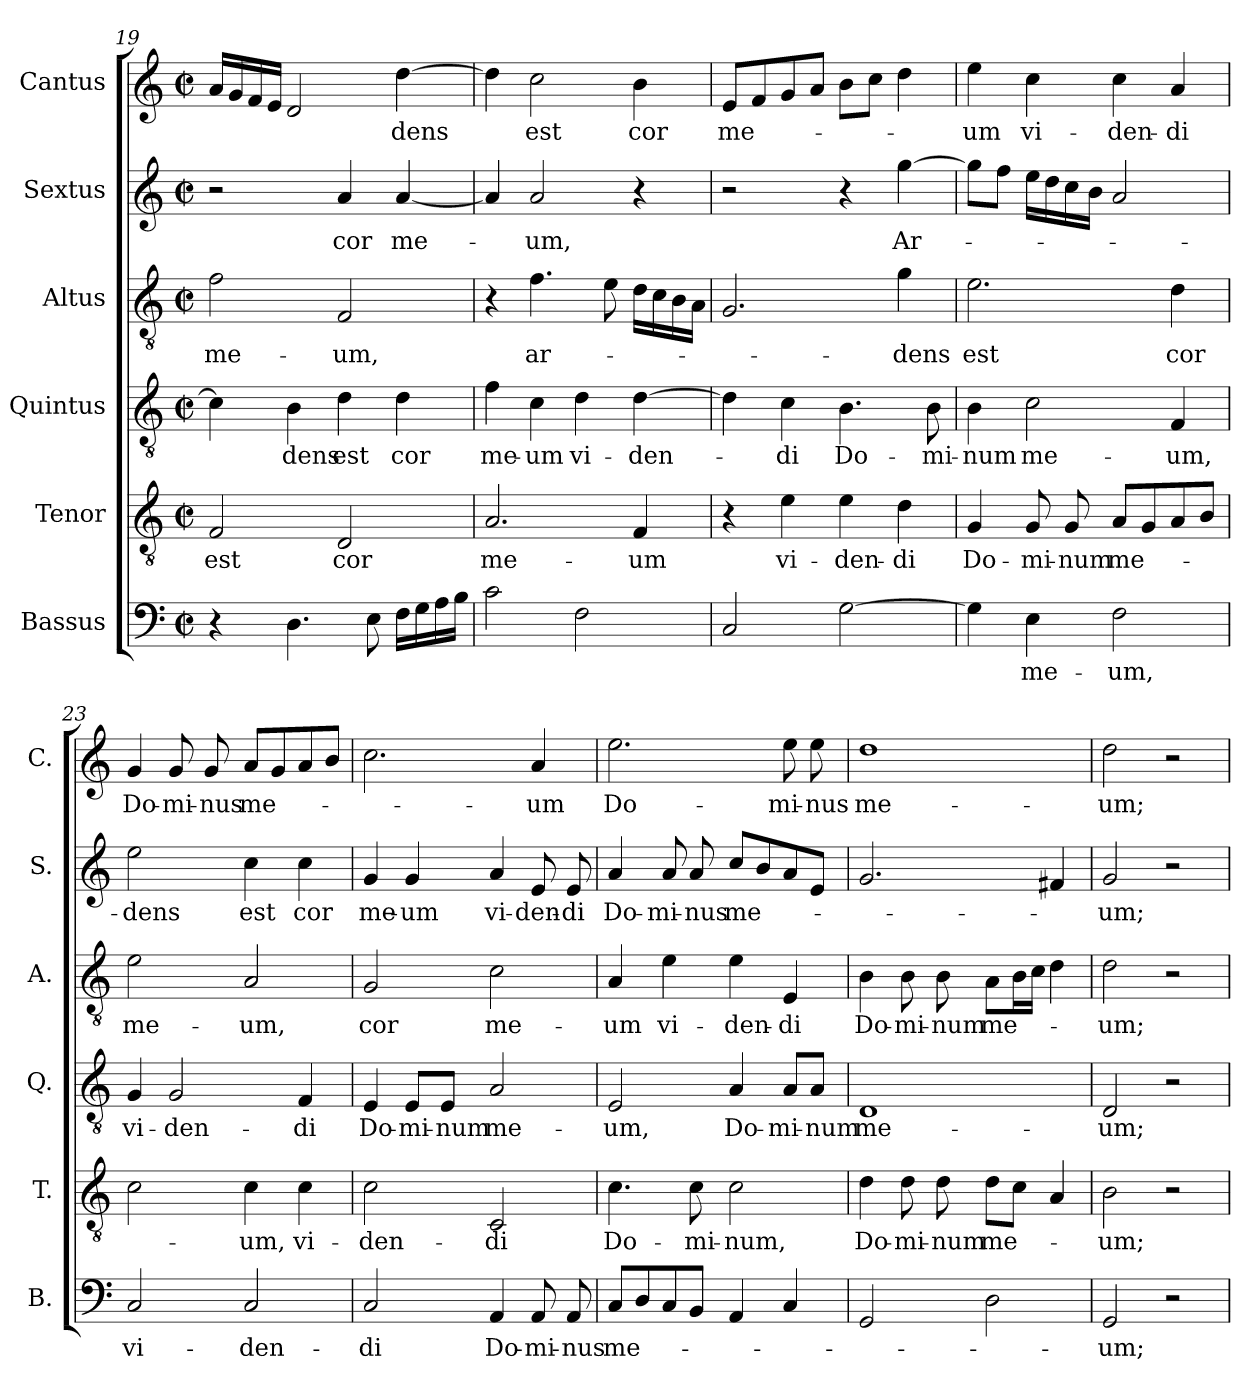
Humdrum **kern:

**kern	**text	**kern	**text	**kern	**text	**kern	**text	**kern	**text	**kern	**text
*part6	*part6	*part5	*part5	*part4	*part4	*part3	*part3	*part2	*part2	*part1	*part1
*staff6	*staff6	*staff5	*staff5	*staff4	*staff4	*staff3	*staff3	*staff2	*staff2	*staff1	*staff1
*I"Bassus	*	*I"Tenor	*	*I"Quintus	*	*I"Altus	*	*I"Sextus	*	*I"Cantus	*
*I'B.	*	*I'T.	*	*I'Q.	*	*I'A.	*	*I'S.	*	*I'C.	*
*clefF4	*	*clefGv2	*	*clefGv2	*	*clefGv2	*	*clefG2	*	*clefG2	*
*M2/2	*	*M2/2	*	*M2/2	*	*M2/2	*	*M2/2	*	*M2/2	*
*met(c|)	*	*met(c|)	*	*met(c|)	*	*met(c|)	*	*met(c|)	*	*met(c|)	*
=19	=19	=19	=19	=19	=19	=19	=19	=19	=19	=19	=19
!	!	!	!LO:LY:b:cj	!	!	!	!LO:LY:b:cj	!	!	!	!
4r	.	2F/	est	4c\]	.	2f\	me-	2r	.	16a/L	.
.	.	.	.	.	.	.	.	.	.	16g/	.
.	.	.	.	.	.	.	.	.	.	16f/	.
.	.	.	.	.	.	.	.	.	.	16e/J	.
!	!	!	!	!	!LO:LY:b:cj	!	!	!	!	!	!
4.D\	.	.	.	4B\	-dens	.	.	.	.	2d/	.
!	!	!	!LO:LY:b:cj	!	!LO:LY:b:cj	!	!LO:LY:b:cj	!	!LO:LY:b:cj	!	!
.	.	2D/	cor	4d\	est	2F/	-um,	4a/	cor	.	.
8E\	.	.	.	.	.	.	.	.	.	.	.
!	!	!	!	!	!LO:LY:b:cj	!	!	!	!LO:LY:b:cj	!	!LO:LY:b:cj
16F\L	.	.	.	4d\	cor	.	.	[<4a/	me-	[>4dd\	-dens
16G\	.	.	.	.	.	.	.	.	.	.	.
16A\	.	.	.	.	.	.	.	.	.	.	.
16B\J	.	.	.	.	.	.	.	.	.	.	.
=20	=20	=20	=20	=20	=20	=20	=20	=20	=20	=20	=20
!	!	!	!LO:LY:b:cj	!	!LO:LY:b:cj	!	!	!	!	!	!
2c\	.	2.A/	me-	4f\	me-	4r	.	4a/]	.	4dd\]	.
!	!	!	!	!	!LO:LY:b:cj	!	!LO:LY:b:cj	!	!LO:LY:b:cj	!	!LO:LY:b:cj
.	.	.	.	4c\	-um	4.f\	ar-	2a/	-um,	2cc\	est
!	!	!	!	!	!LO:LY:b:cj	!	!	!	!	!	!
2F\	.	.	.	4d\	vi-	.	.	.	.	.	.
.	.	.	.	.	.	8e\	.	.	.	.	.
!	!	!	!LO:LY:b:cj	!	!LO:LY:b:cj	!	!	!	!	!	!LO:LY:b:cj
.	.	4F/	-um	[>4d\	-den-	16d\L	.	4r	.	4b\	cor
.	.	.	.	.	.	16c\	.	.	.	.	.
.	.	.	.	.	.	16B\	.	.	.	.	.
.	.	.	.	.	.	16A\J	.	.	.	.	.
=21	=21	=21	=21	=21	=21	=21	=21	=21	=21	=21	=21
!	!	!	!	!	!	!	!	!	!	!	!LO:LY:b:cj
2C/	.	4r	.	4d\]	.	2.G/	.	2r	.	8e/L	me-
.	.	.	.	.	.	.	.	.	.	8f/	.
!	!	!	!LO:LY:b:cj	!	!LO:LY:b:cj	!	!	!	!	!	!
.	.	4e\	vi-	4c\	-di	.	.	.	.	8g/	.
.	.	.	.	.	.	.	.	.	.	8a/J	.
!	!	!	!LO:LY:b:cj	!	!LO:LY:b:cj	!	!	!	!	!	!
[<2G\	.	4e\	-den-	4.B\	Do-	.	.	4r	.	8b\L	.
.	.	.	.	.	.	.	.	.	.	8cc\J	.
!	!	!	!LO:LY:b:cj	!	!	!	!LO:LY:b:cj	!	!LO:LY:b:cj	!	!
.	.	4d\	-di	.	.	4g\	-dens	[<4gg\	Ar-	4dd\	.
!	!	!	!	!	!LO:LY:b:cj	!	!	!	!	!	!
.	.	.	.	8B\	-mi-	.	.	.	.	.	.
!!LO:PB:g=z
=22	=22	=22	=22	=22	=22	=22	=22	=22	=22	=22	=22
!	!	!	!LO:LY:b:cj	!	!LO:LY:b:cj	!	!LO:LY:b:cj	!	!	!	!LO:LY:b:cj
4G\]	.	4G/	Do-	4B\	-num	2.e\	est	8gg\L]	.	4ee\	-um
.	.	.	.	.	.	.	.	8ff\J	.	.	.
!	!LO:LY:b:cj	!	!LO:LY:b	!	!LO:LY:b:cj	!	!	!	!	!	!LO:LY:b:cj
4E\	me-	8G/	-mi-	2c\	me-	.	.	16ee\L	.	4cc\	vi-
.	.	.	.	.	.	.	.	16dd\	.	.	.
!	!	!	!LO:LY:b:cj	!	!	!	!	!	!	!	!
.	.	8G/	-num	.	.	.	.	16cc\	.	.	.
.	.	.	.	.	.	.	.	16b\J	.	.	.
!	!LO:LY:b:cj	!	!LO:LY:b:cj	!	!	!	!	!	!	!	!LO:LY:b:cj
2F\	-um,	8A/L	me-	.	.	.	.	2a/	.	4cc\	-den-
.	.	8G/	.	.	.	.	.	.	.	.	.
!	!	!	!	!	!LO:LY:b:cj	!	!LO:LY:b:cj	!	!	!	!LO:LY:b:cj
.	.	8A/	.	4F/	-um,	4d\	cor	.	.	4a/	-di
.	.	8B/J	.	.	.	.	.	.	.	.	.
=23	=23	=23	=23	=23	=23	=23	=23	=23	=23	=23	=23
!	!LO:LY:b:cj	!	!	!	!LO:LY:b:cj	!	!LO:LY:b:cj	!	!LO:LY:b:cj	!	!LO:LY:b:cj
2C/	vi-	2c\	.	4G/	vi-	2e\	me-	2ee\	-dens	4g/	Do-
!	!	!	!	!	!LO:LY:b:cj	!	!	!	!	!	!LO:LY:b
.	.	.	.	2G/	-den-	.	.	.	.	8g/	-mi-
!	!	!	!	!	!	!	!	!	!	!	!LO:LY:b:rj
.	.	.	.	.	.	.	.	.	.	8g/	-nus
!	!LO:LY:b:cj	!	!LO:LY:b:cj	!	!	!	!LO:LY:b:cj	!	!LO:LY:b:cj	!	!LO:LY:b:cj
2C/	-den-	4c\	-um,	.	.	2A/	-um,	4cc\	est	8a/L	me-
.	.	.	.	.	.	.	.	.	.	8g/	.
!	!	!	!LO:LY:b:cj	!	!LO:LY:b:cj	!	!	!	!LO:LY:b:cj	!	!
.	.	4c\	vi-	4F/	-di	.	.	4cc\	cor	8a/	.
.	.	.	.	.	.	.	.	.	.	8b/J	.
=24	=24	=24	=24	=24	=24	=24	=24	=24	=24	=24	=24
!	!LO:LY:b:cj	!	!LO:LY:b:cj	!	!LO:LY:b:cj	!	!LO:LY:b:cj	!	!LO:LY:b:cj	!	!
2C/	-di	2c\	-den-	4E/	Do-	2G/	cor	4g/	me-	2.cc\	.
!	!	!	!	!	!LO:LY:b	!	!	!	!LO:LY:b:cj	!	!
.	.	.	.	8E/L	-mi-	.	.	4g/	-um	.	.
!	!	!	!	!	!LO:LY:b:cj	!	!	!	!	!	!
.	.	.	.	8E/J	-num	.	.	.	.	.	.
!	!LO:LY:b:cj	!	!LO:LY:b:cj	!	!LO:LY:b:cj	!	!LO:LY:b:cj	!	!LO:LY:b:cj	!	!
4AA/	Do-	2C/	-di	2A/	me-	2c\	me-	4a/	vi-	.	.
!	!LO:LY:b:cj	!	!	!	!	!	!	!	!LO:LY:b:cj	!	!LO:LY:b:cj
8AA/	-mi-	.	.	.	.	.	.	8e/	-den-	4a/	-um
!	!LO:LY:b:cj	!	!	!	!	!	!	!	!LO:LY:b:cj	!	!
8AA/	-nus	.	.	.	.	.	.	8e/	-di	.	.
=25	=25	=25	=25	=25	=25	=25	=25	=25	=25	=25	=25
!	!LO:LY:b:cj	!	!LO:LY:b:cj	!	!LO:LY:b:cj	!	!LO:LY:b:cj	!	!LO:LY:b:cj	!	!LO:LY:b:cj
8C/L	me-	4.c\	Do-	2E/	-um,	4A/	-um	4a/	Do-	2.ee\	Do-
8D/	.	.	.	.	.	.	.	.	.	.	.
!	!	!	!	!	!	!	!LO:LY:b:cj	!	!LO:LY:b:cj	!	!
8C/	.	.	.	.	.	4e\	vi-	8a/	-mi-	.	.
!	!	!	!LO:LY:b	!	!	!	!	!	!LO:LY:b:cj	!	!
8BB/J	.	8c\	-mi-	.	.	.	.	8a/	-nus	.	.
!	!	!	!LO:LY:b:cj	!	!LO:LY:b:cj	!	!LO:LY:b:cj	!	!LO:LY:b:cj	!	!
4AA/	.	2c\	-num,	4A/	Do-	4e\	-den-	8cc/L	me-	.	.
.	.	.	.	.	.	.	.	8b/	.	.	.
!	!	!	!	!	!LO:LY:b:cj	!	!LO:LY:b:cj	!	!	!	!LO:LY:b:cj
4C/	.	.	.	8A/L	-mi-	4E/	-di	8a/	.	8ee\	-mi-
!	!	!	!	!	!LO:LY:b:cj	!	!	!	!	!	!LO:LY:b:cj
.	.	.	.	8A/J	-num	.	.	8e/J	.	8ee\	-nus
!!LO:LB:g=z
=26	=26	=26	=26	=26	=26	=26	=26	=26	=26	=26	=26
!	!	!	!LO:LY:b:cj	!	!LO:LY:b:cj	!	!LO:LY:b:cj	!	!	!	!LO:LY:b:cj
2GG/	.	4d\	Do-	1D	me-	4B\	Do-	2.g/	.	1dd	me-
!	!	!	!LO:LY:b:cj	!	!	!	!LO:LY:b:cj	!	!	!	!
.	.	8d\	-mi-	.	.	8B\	-mi-	.	.	.	.
!	!	!	!LO:LY:b:cj	!	!	!	!LO:LY:b:cj	!	!	!	!
.	.	8d\	-num	.	.	8B\	-num	.	.	.	.
!	!	!	!LO:LY:b:cj	!	!	!	!LO:LY:b:cj	!	!	!	!
2D\	.	8d\L	me-	.	.	8A\L	me-	.	.	.	.
.	.	8c\J	.	.	.	16B\	.	.	.	.	.
.	.	.	.	.	.	16c\J	.	.	.	.	.
.	.	4A/	.	.	.	4d\	.	4f#X/	.	.	.
=27	=27	=27	=27	=27	=27	=27	=27	=27	=27	=27	=27
!	!LO:LY:b:cj	!	!LO:LY:b:cj	!	!LO:LY:b:cj	!	!LO:LY:b:cj	!	!LO:LY:b:cj	!	!LO:LY:b:cj
2GG/	-um;	2B\	-um;	2D/	-um;	2d\	-um;	2g/	-um;	2dd\	-um;
2r	.	2r	.	2r	.	2r	.	2r	.	2r	.
=	=	=	=	=	=	=	=	=	=	=	=
*-	*-	*-	*-	*-	*-	*-	*-	*-	*-	*-	*-
